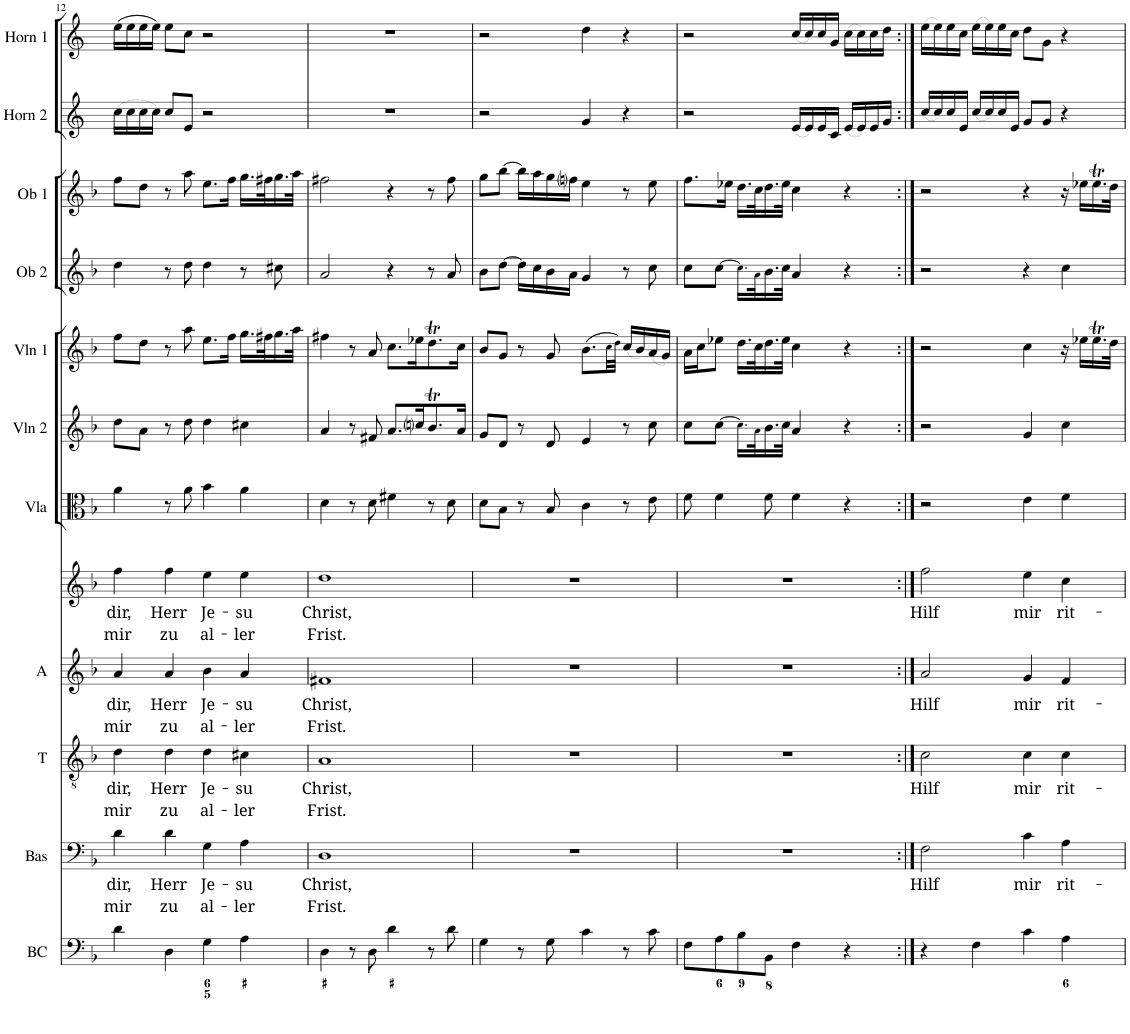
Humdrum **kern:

**kern	**kern	**text	**text	**kern	**text	**text	**kern	**text	**text	**kern	**text	**text	**kern	**kern	**kern	**kern	**kern	**kern	**kern
*part12	*part11	*part11	*part11	*part10	*part10	*part10	*part9	*part9	*part9	*part8	*part8	*part8	*part7	*part6	*part5	*part4	*part3	*part2	*part1
*staff12	*staff11	*staff11	*staff11	*staff10	*staff10	*staff10	*staff9	*staff9	*staff9	*staff8	*staff8	*staff8	*staff7	*staff6	*staff5	*staff4	*staff3	*staff2	*staff1
*I"Basso continuo	*I"Bass	*	*	*I"Tenor	*	*	*I"Alt	*	*	*I"Sopran 1+2	*	*	*I"Viola	*I"Violine 2	*I"Violine 1	*I"Oboe 2	*I"Oboe 1	*I"Horn in F 2	*I"Horn in F 1
*I'BC	*I'Bas	*	*	*I'T	*	*	*I'A	*	*	*	*	*	*I'Vla	*I'Vln 2	*I'Vln 1	*I'Ob 2	*I'Ob 1	*I'Horn 2	*I'Horn 1
!!LO:PB:g=z
*clefF4	*clefF4	*	*	*clefGv2	*	*	*clefG2	*	*	*clefG2	*	*	*clefC3	*clefG2	*clefG2	*clefG2	*clefG2	*clefG2	*clefG2
*Trd7c12	*	*	*	*	*	*	*	*	*	*	*	*	*	*	*	*	*	*Trd4c7	*Trd4c7
*k[b-]	*k[b-]	*	*	*k[b-]	*	*	*k[b-]	*	*	*k[b-]	*	*	*k[b-]	*k[b-]	*k[b-]	*k[b-]	*k[b-]	*k[]	*k[]
*M4/4	*M4/4	*	*	*M4/4	*	*	*M4/4	*	*	*M4/4	*	*	*M4/4	*M4/4	*M4/4	*M4/4	*M4/4	*M4/4	*M4/4
*met(c)	*met(c)	*	*	*met(c)	*	*	*met(c)	*	*	*met(c)	*	*	*met(c)	*met(c)	*met(c)	*met(c)	*met(c)	*met(c)	*met(c)
=12	=12	=12	=12	=12	=12	=12	=12	=12	=12	=12	=12	=12	=12	=12	=12	=12	=12	=12	=12
!	!	!LO:LY:b	!LO:LY:b	!	!LO:LY:b	!LO:LY:b	!	!LO:LY:b	!LO:LY:b	!	!LO:LY:b	!LO:LY:b	!	!	!	!	!	!	!
4d\	4d\	dir,	mir	4d\	dir,	mir	4a/	dir,	mir	4ff\	dir,	mir	4a\	8dd\L	8ff\L	4dd\	8ff\L	(>16cc\LL	(>16ee\LL
.	.	.	.	.	.	.	.	.	.	.	.	.	.	.	.	.	.	16cc\	16ee\
.	.	.	.	.	.	.	.	.	.	.	.	.	.	8a\J	8dd\J	.	8dd\J	16cc\	16ee\
.	.	.	.	.	.	.	.	.	.	.	.	.	.	.	.	.	.	16cc\JJ)	16ee\JJ)
!	!	!LO:LY:b	!LO:LY:b	!	!LO:LY:b	!LO:LY:b	!	!LO:LY:b	!LO:LY:b	!	!LO:LY:b	!LO:LY:b	!	!	!	!	!	!	!
4D\	4d\	Herr	zu	4d\	Herr	zu	4a/	Herr	zu	4ff\	Herr	zu	8r	8r	8r	8r	8r	8cc/L	8ee\L
.	.	.	.	.	.	.	.	.	.	.	.	.	8a\	8dd\	8aa\	8dd\	8aa\	8e/J	8cc\J
!	!	!LO:LY:b	!LO:LY:b	!	!LO:LY:b	!LO:LY:b	!	!LO:LY:b	!LO:LY:b	!	!LO:LY:b	!LO:LY:b	!	!	!	!	!	!	!
4G\	4G\	Je-	al-	4d\	Je-	al-	4b-\	Je-	al-	4ee\	Je-	al-	4b-\	4dd\	8.ee\L	4dd\	8.ee\L	2r	2r
.	.	.	.	.	.	.	.	.	.	.	.	.	.	.	16ff\Jk	.	16ff\Jk	.	.
!	!	!LO:LY:b	!LO:LY:b	!	!LO:LY:b	!LO:LY:b	!	!LO:LY:b	!LO:LY:b	!	!LO:LY:b	!LO:LY:b	!	!	!	!	!	!	!
4A\	4A\	-su	-ler	4c#X\	-su	-ler	4a/	-su	-ler	4ee\	-su	-ler	4a\	4cc#X\	16.gg\LL	8r	16.gg\LL	.	.
.	.	.	.	.	.	.	.	.	.	.	.	.	.	.	32ff#X\K	.	32ff#X\K	.	.
.	.	.	.	.	.	.	.	.	.	.	.	.	.	.	16.gg\	8cc#X\	16.gg\	.	.
.	.	.	.	.	.	.	.	.	.	.	.	.	.	.	32aa\JJk	.	32aa\JJk	.	.
=13	=13	=13	=13	=13	=13	=13	=13	=13	=13	=13	=13	=13	=13	=13	=13	=13	=13	=13	=13
!	!	!LO:LY:b	!LO:LY:b	!	!LO:LY:b	!LO:LY:b	!	!LO:LY:b	!LO:LY:b	!	!LO:LY:b	!LO:LY:b	!	!	!	!	!	!	!
4D\	1D	Christ,	Frist.	1A	Christ,	Frist.	1f#X	Christ,	Frist.	1dd	Christ,	Frist.	4d\	4a/	4ff#X\	2a/	2ff#X\	1r	1r
8r	.	.	.	.	.	.	.	.	.	.	.	.	8r	8r	8r	.	.	.	.
8D\	.	.	.	.	.	.	.	.	.	.	.	.	8d\	8f#X/	8a/	.	.	.	.
4d\	.	.	.	.	.	.	.	.	.	.	.	.	4f#X\	8.a/L	8.cc\L	4r	4r	.	.
.	.	.	.	.	.	.	.	.	.	.	.	.	.	16ccni/K	16ee-X\K	.	.	.	.
8r	.	.	.	.	.	.	.	.	.	.	.	.	8r	8.b-T/	8.ddT\	8r	8r	.	.
8d\	.	.	.	.	.	.	.	.	.	.	.	.	8d\	.	.	8a/	8ff#\	.	.
.	.	.	.	.	.	.	.	.	.	.	.	.	.	16a/Jk	16cc\Jk	.	.	.	.
=14	=14	=14	=14	=14	=14	=14	=14	=14	=14	=14	=14	=14	=14	=14	=14	=14	=14	=14	=14
4G\	1r	.	.	1r	.	.	1r	.	.	1r	.	.	8d\L	8g/L	8b-/L	8b-\L	8gg\L	2r	2r
.	.	.	.	.	.	.	.	.	.	.	.	.	8B-\J	8d/J	8g/J	[8dd\J	[8bb-\J	.	.
8r	.	.	.	.	.	.	.	.	.	.	.	.	8r	8r	8r	16dd\LL]	16bb-\LL]	.	.
.	.	.	.	.	.	.	.	.	.	.	.	.	.	.	.	16cc\	16aa\	.	.
8G\	.	.	.	.	.	.	.	.	.	.	.	.	8B-/	8d/	8g/	16b-\	16gg\	.	.
.	.	.	.	.	.	.	.	.	.	.	.	.	.	.	.	16a\JJ	16ffni\JJ	.	.
4c\	.	.	.	.	.	.	.	.	.	.	.	.	4c\	4e/	(>8.b-\L	4g/	4ee\	4g/	4dd\
.	.	.	.	.	.	.	.	.	.	.	.	.	.	.	32cc!\LL	.	.	.	.
.	.	.	.	.	.	.	.	.	.	.	.	.	.	.	32dd!\JJJ)	.	.	.	.
8r	.	.	.	.	.	.	.	.	.	.	.	.	8r	8r	(<16cc/LL	8r	8r	4r	4r
.	.	.	.	.	.	.	.	.	.	.	.	.	.	.	16b-/)	.	.	.	.
8c\	.	.	.	.	.	.	.	.	.	.	.	.	8e\	8cc\	(<16a/	8cc\	8ee\	.	.
.	.	.	.	.	.	.	.	.	.	.	.	.	.	.	16g/JJ)	.	.	.	.
=15	=15	=15	=15	=15	=15	=15	=15	=15	=15	=15	=15	=15	=15	=15	=15	=15	=15	=15	=15
8F\L	1r	.	.	1r	.	.	1r	.	.	1r	.	.	8f\	8cc\L	16a\LL	8cc\L	8.ff\L	2r	2r
.	.	.	.	.	.	.	.	.	.	.	.	.	.	.	16cc\J	.	.	.	.
8A\	.	.	.	.	.	.	.	.	.	.	.	.	4f\	[8cc\J	8ee-X\J	[8cc\J	.	.	.
.	.	.	.	.	.	.	.	.	.	.	.	.	.	.	.	.	16ee-X\Jk	.	.
8B-\	.	.	.	.	.	.	.	.	.	.	.	.	.	16.cc!\LL]	16.dd\LL	16.cc!\LL]	16.dd\LL	.	.
.	.	.	.	.	.	.	.	.	.	.	.	.	.	32a!\K	32cc\K	32a!\K	32cc\K	.	.
8BB-\J	.	.	.	.	.	.	.	.	.	.	.	.	8f\	16.b-\	16.dd\	16.b-\	16.dd\	.	.
.	.	.	.	.	.	.	.	.	.	.	.	.	.	32cc\JJk	32ee-\JJk	32cc\JJk	32ee-\JJk	.	.
4F\	.	.	.	.	.	.	.	.	.	.	.	.	4f\	4a/	4cc\	4a/	4cc\	(<16e/LL	(<16cc/LL
.	.	.	.	.	.	.	.	.	.	.	.	.	.	.	.	.	.	16e/)	16cc/)
.	.	.	.	.	.	.	.	.	.	.	.	.	.	.	.	.	.	16e/	16cc/
.	.	.	.	.	.	.	.	.	.	.	.	.	.	.	.	.	.	16c/JJ	16g/JJ
4r	.	.	.	.	.	.	.	.	.	.	.	.	4r	4r	4r	4r	4r	(<16e/LL	(>16cc\LL
.	.	.	.	.	.	.	.	.	.	.	.	.	.	.	.	.	.	16e/)	16cc\)
.	.	.	.	.	.	.	.	.	.	.	.	.	.	.	.	.	.	16e/	16cc\
.	.	.	.	.	.	.	.	.	.	.	.	.	.	.	.	.	.	16g/JJ	16dd\JJ
=16:|!	=16:|!	=16:|!	=16:|!	=16:|!	=16:|!	=16:|!	=16:|!	=16:|!	=16:|!	=16:|!	=16:|!	=16:|!	=16:|!	=16:|!	=16:|!	=16:|!	=16:|!	=16:|!	=16:|!
!	!	!LO:LY:b	!	!	!LO:LY:b	!	!	!LO:LY:b	!	!	!LO:LY:b	!	!	!	!	!	!	!	!
4r	2F\	Hilf	.	2c\	Hilf	.	2a/	Hilf	.	2ff\	Hilf	.	2r	2r	2r	2r	2r	(<16cc/LL	(>16ee\LL
.	.	.	.	.	.	.	.	.	.	.	.	.	.	.	.	.	.	16cc/)	16ee\)
.	.	.	.	.	.	.	.	.	.	.	.	.	.	.	.	.	.	16cc/	16ee\
.	.	.	.	.	.	.	.	.	.	.	.	.	.	.	.	.	.	16e/JJ	16cc\JJ
4F\	.	.	.	.	.	.	.	.	.	.	.	.	.	.	.	.	.	(<16cc/LL	(>16ee\LL
.	.	.	.	.	.	.	.	.	.	.	.	.	.	.	.	.	.	16cc/)	16ee\)
.	.	.	.	.	.	.	.	.	.	.	.	.	.	.	.	.	.	16cc/	16ee\
.	.	.	.	.	.	.	.	.	.	.	.	.	.	.	.	.	.	16e/JJ	16cc\JJ
!	!	!LO:LY:b	!	!	!LO:LY:b	!	!	!LO:LY:b	!	!	!LO:LY:b	!	!	!	!	!	!	!	!
4c\	4c\	mir	.	4c\	mir	.	4g/	mir	.	4ee\	mir	.	4e\	4g/	4cc\	4r	4r	8g/L	8dd\L
.	.	.	.	.	.	.	.	.	.	.	.	.	.	.	.	.	.	8g/J	8g\J
!	!	!LO:LY:b	!	!	!LO:LY:b	!	!	!LO:LY:b	!	!	!LO:LY:b	!	!	!	!	!	!	!	!
4A\	4A\	rit-	.	4c\	rit-	.	4f/	rit-	.	4cc\	rit-	.	4f\	4cc\	16r	4cc\	16r	4r	4r
.	.	.	.	.	.	.	.	.	.	.	.	.	.	.	16ee-X\LL	.	16ee-X\LL	.	.
.	.	.	.	.	.	.	.	.	.	.	.	.	.	.	16.ee-T\	.	16.ee-T\	.	.
.	.	.	.	.	.	.	.	.	.	.	.	.	.	.	32dd\JJk	.	32dd\JJk	.	.
=	=	=	=	=	=	=	=	=	=	=	=	=	=	=	=	=	=	=	=
*-	*-	*-	*-	*-	*-	*-	*-	*-	*-	*-	*-	*-	*-	*-	*-	*-	*-	*-	*-
